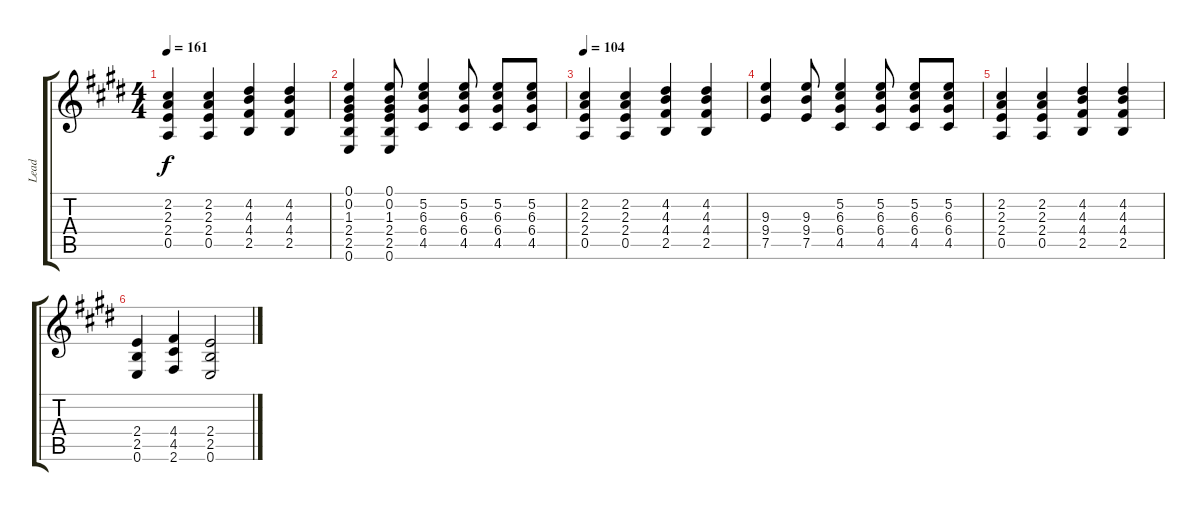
\track ("Lead" "Lead") {instrument distortionguitar}
\staff {score tabs}
\tuning (E4 B3 G3 D3 A2 E2) {hide}
\ts (4 4)
\tempo 161
\clef g2
\ks e
(2.2 2.3 2.4 0.5).4{dy f} (2.2 2.3 2.4 0.5).4 (4.2 4.3 4.4 2.5).4 (4.2 4.3 4.4 2.5).4 |
(0.1 0.2 1.3 2.4 2.5 0.6).4 (0.1 0.2 1.3 2.4 2.5 0.6).8 (5.2 6.3 6.4 4.5).4 (5.2 6.3 6.4 4.5).8 (5.2 6.3 6.4 4.5).8 (5.2 6.3 6.4 4.5).8 |
\tempo 104
(2.2 2.3 2.4 0.5).4 (2.2 2.3 2.4 0.5).4 (4.2 4.3 4.4 2.5).4 (4.2 4.3 4.4 2.5).4 |
(9.3 9.4 7.5).4 (9.3 9.4 7.5).8 (5.2 6.3 6.4 4.5).4 (5.2 6.3 6.4 4.5).8 (5.2 6.3 6.4 4.5).8 (5.2 6.3 6.4 4.5).8 |
(2.2 2.3 2.4 0.5).4 (2.2 2.3 2.4 0.5).4 (4.2 4.3 4.4 2.5).4 (4.2 4.3 4.4 2.5).4 |
(2.4 2.5 0.6).4 (4.4 4.5 2.6).4 (2.4 2.5 0.6).2
